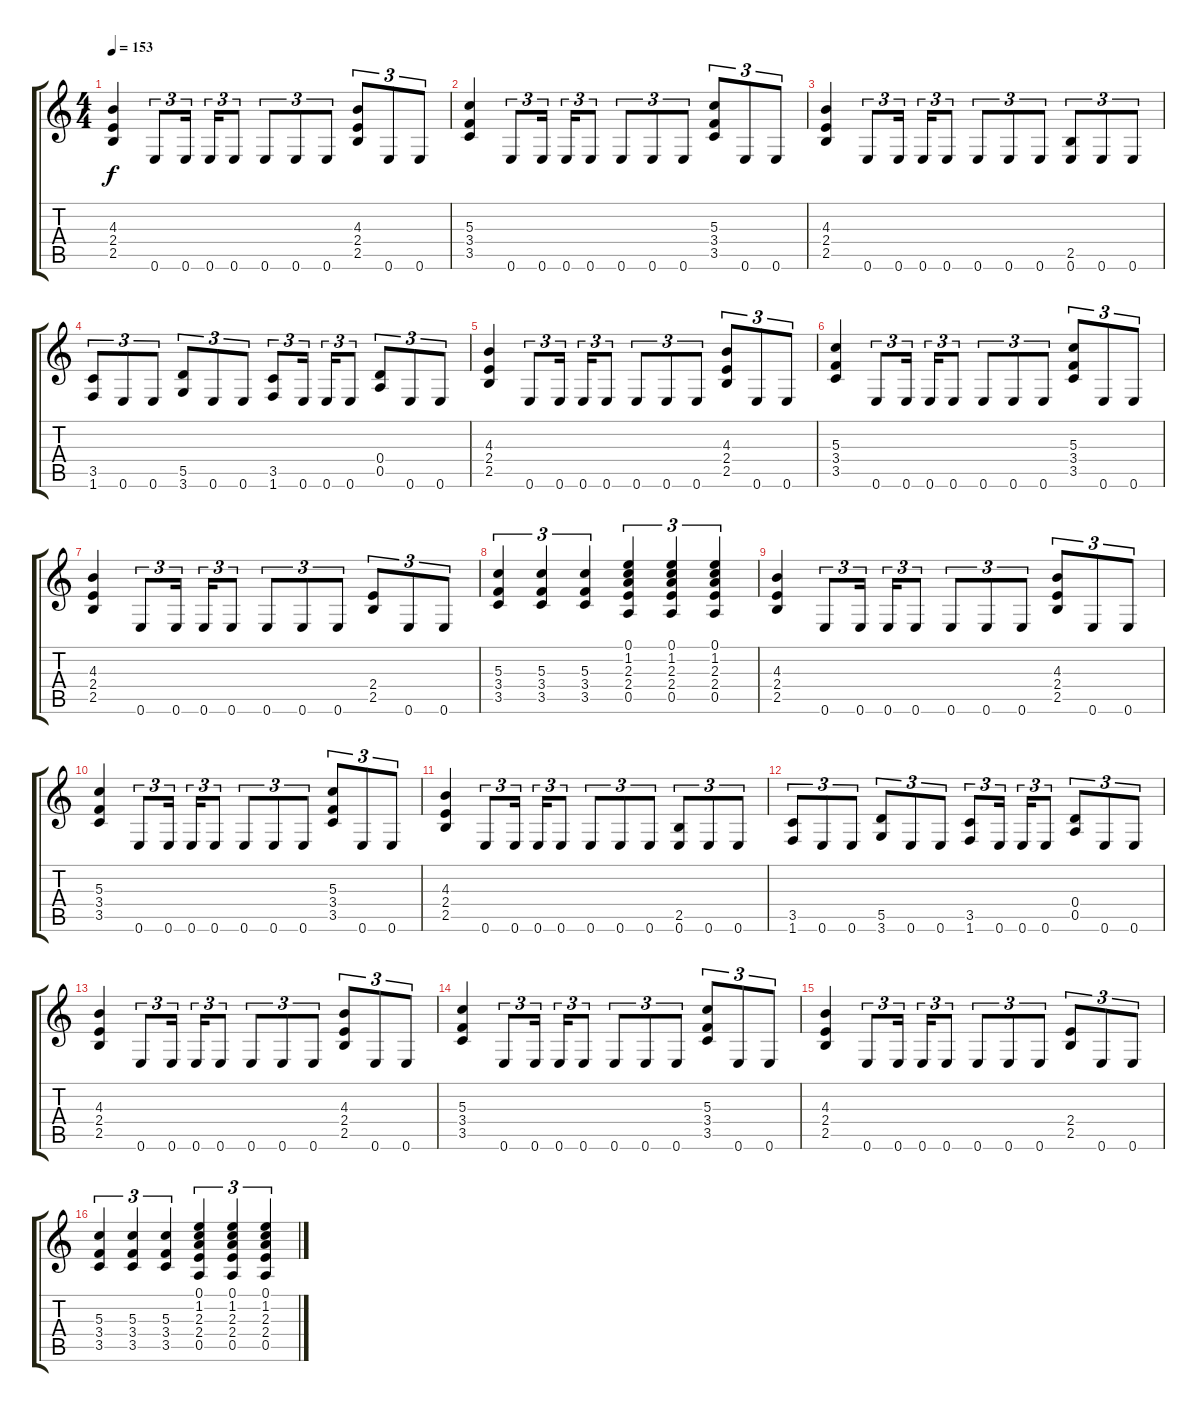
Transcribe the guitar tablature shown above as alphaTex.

\track "" {instrument distortionguitar}
\staff {score tabs}
\tuning (E4 B3 G3 D3 A2 E2) {hide}
\ts (4 4)
\tempo 153
\clef g2
\ks c
(4.3 2.4 2.5).4{dy f instrument distortionguitar} 0.6.8{tu (3 2)} 0.6.16{tu (3 2)} 0.6.16{tu (3 2)} 0.6.8{tu (3 2)} 0.6.8{tu (3 2)} 0.6.8{tu (3 2)} 0.6.8{tu (3 2)} (4.3 2.4 2.5).8{tu (3 2)} 0.6.8{tu (3 2)} 0.6.8{tu (3 2)} |
(5.3 3.4 3.5).4 0.6.8{tu (3 2)} 0.6.16{tu (3 2)} 0.6.16{tu (3 2)} 0.6.8{tu (3 2)} 0.6.8{tu (3 2)} 0.6.8{tu (3 2)} 0.6.8{tu (3 2)} (5.3 3.4 3.5).8{tu (3 2)} 0.6.8{tu (3 2)} 0.6.8{tu (3 2)} |
(4.3 2.4 2.5).4 0.6.8{tu (3 2)} 0.6.16{tu (3 2)} 0.6.16{tu (3 2)} 0.6.8{tu (3 2)} 0.6.8{tu (3 2)} 0.6.8{tu (3 2)} 0.6.8{tu (3 2)} (2.5 0.6).8{tu (3 2)} 0.6.8{tu (3 2)} 0.6.8{tu (3 2)} |
(3.5 1.6).8{tu (3 2)} 0.6.8{tu (3 2)} 0.6.8{tu (3 2)} (5.5 3.6).8{tu (3 2)} 0.6.8{tu (3 2)} 0.6.8{tu (3 2)} (3.5 1.6).8{tu (3 2)} 0.6.16{tu (3 2)} 0.6.16{tu (3 2)} 0.6.8{tu (3 2)} (0.4 0.5).8{tu (3 2)} 0.6.8{tu (3 2)} 0.6.8{tu (3 2)} |
(4.3 2.4 2.5).4 0.6.8{tu (3 2)} 0.6.16{tu (3 2)} 0.6.16{tu (3 2)} 0.6.8{tu (3 2)} 0.6.8{tu (3 2)} 0.6.8{tu (3 2)} 0.6.8{tu (3 2)} (4.3 2.4 2.5).8{tu (3 2)} 0.6.8{tu (3 2)} 0.6.8{tu (3 2)} |
(5.3 3.4 3.5).4 0.6.8{tu (3 2)} 0.6.16{tu (3 2)} 0.6.16{tu (3 2)} 0.6.8{tu (3 2)} 0.6.8{tu (3 2)} 0.6.8{tu (3 2)} 0.6.8{tu (3 2)} (5.3 3.4 3.5).8{tu (3 2)} 0.6.8{tu (3 2)} 0.6.8{tu (3 2)} |
(4.3 2.4 2.5).4 0.6.8{tu (3 2)} 0.6.16{tu (3 2)} 0.6.16{tu (3 2)} 0.6.8{tu (3 2)} 0.6.8{tu (3 2)} 0.6.8{tu (3 2)} 0.6.8{tu (3 2)} (2.4 2.5).8{tu (3 2)} 0.6.8{tu (3 2)} 0.6.8{tu (3 2)} |
(5.3 3.4 3.5).4{tu (3 2)} (5.3 3.4 3.5).4{tu (3 2)} (5.3 3.4 3.5).4{tu (3 2)} (0.1 1.2 2.3 2.4 0.5).4{tu (3 2)} (0.1 1.2 2.3 2.4 0.5).4{tu (3 2)} (0.1 1.2 2.3 2.4 0.5).4{tu (3 2)} |
(4.3 2.4 2.5).4 0.6.8{tu (3 2)} 0.6.16{tu (3 2)} 0.6.16{tu (3 2)} 0.6.8{tu (3 2)} 0.6.8{tu (3 2)} 0.6.8{tu (3 2)} 0.6.8{tu (3 2)} (4.3 2.4 2.5).8{tu (3 2)} 0.6.8{tu (3 2)} 0.6.8{tu (3 2)} |
(5.3 3.4 3.5).4 0.6.8{tu (3 2)} 0.6.16{tu (3 2)} 0.6.16{tu (3 2)} 0.6.8{tu (3 2)} 0.6.8{tu (3 2)} 0.6.8{tu (3 2)} 0.6.8{tu (3 2)} (5.3 3.4 3.5).8{tu (3 2)} 0.6.8{tu (3 2)} 0.6.8{tu (3 2)} |
(4.3 2.4 2.5).4 0.6.8{tu (3 2)} 0.6.16{tu (3 2)} 0.6.16{tu (3 2)} 0.6.8{tu (3 2)} 0.6.8{tu (3 2)} 0.6.8{tu (3 2)} 0.6.8{tu (3 2)} (2.5 0.6).8{tu (3 2)} 0.6.8{tu (3 2)} 0.6.8{tu (3 2)} |
(3.5 1.6).8{tu (3 2)} 0.6.8{tu (3 2)} 0.6.8{tu (3 2)} (5.5 3.6).8{tu (3 2)} 0.6.8{tu (3 2)} 0.6.8{tu (3 2)} (3.5 1.6).8{tu (3 2)} 0.6.16{tu (3 2)} 0.6.16{tu (3 2)} 0.6.8{tu (3 2)} (0.4 0.5).8{tu (3 2)} 0.6.8{tu (3 2)} 0.6.8{tu (3 2)} |
(4.3 2.4 2.5).4 0.6.8{tu (3 2)} 0.6.16{tu (3 2)} 0.6.16{tu (3 2)} 0.6.8{tu (3 2)} 0.6.8{tu (3 2)} 0.6.8{tu (3 2)} 0.6.8{tu (3 2)} (4.3 2.4 2.5).8{tu (3 2)} 0.6.8{tu (3 2)} 0.6.8{tu (3 2)} |
(5.3 3.4 3.5).4 0.6.8{tu (3 2)} 0.6.16{tu (3 2)} 0.6.16{tu (3 2)} 0.6.8{tu (3 2)} 0.6.8{tu (3 2)} 0.6.8{tu (3 2)} 0.6.8{tu (3 2)} (5.3 3.4 3.5).8{tu (3 2)} 0.6.8{tu (3 2)} 0.6.8{tu (3 2)} |
(4.3 2.4 2.5).4 0.6.8{tu (3 2)} 0.6.16{tu (3 2)} 0.6.16{tu (3 2)} 0.6.8{tu (3 2)} 0.6.8{tu (3 2)} 0.6.8{tu (3 2)} 0.6.8{tu (3 2)} (2.4 2.5).8{tu (3 2)} 0.6.8{tu (3 2)} 0.6.8{tu (3 2)} |
(5.3 3.4 3.5).4{tu (3 2)} (5.3 3.4 3.5).4{tu (3 2)} (5.3 3.4 3.5).4{tu (3 2)} (0.1 1.2 2.3 2.4 0.5).4{tu (3 2)} (0.1 1.2 2.3 2.4 0.5).4{tu (3 2)} (0.1 1.2 2.3 2.4 0.5).4{tu (3 2)}
